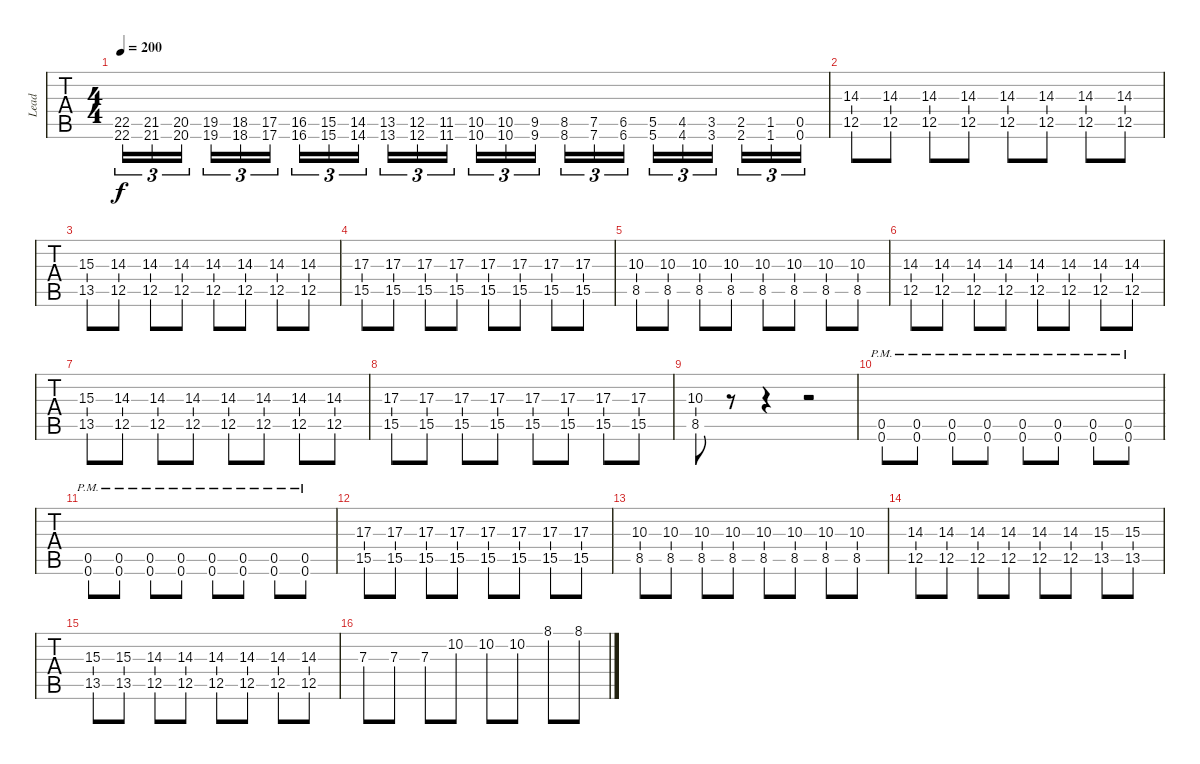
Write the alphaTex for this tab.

\track ("Lead" "Lead") {instrument distortionguitar}
\staff {tabs}
\tuning (D4 A3 F3 C3 G2 C2) {hide}
\ts (4 4)
\tempo 200
\clef g2
\ks c
(22.5 22.6).16{tu (3 2) dy f volume 16 instrument guitarfretnoise} (21.5 21.6).16{tu (3 2)} (20.5 20.6).16{tu (3 2) beam splitsecondary} (19.5 19.6).16{tu (3 2)} (18.5 18.6).16{tu (3 2)} (17.5 17.6).16{tu (3 2)} (16.5 16.6).16{tu (3 2)} (15.5 15.6).16{tu (3 2)} (14.5 14.6).16{tu (3 2) beam splitsecondary} (13.5 13.6).16{tu (3 2)} (12.5 12.6).16{tu (3 2)} (11.5 11.6).16{tu (3 2)} (10.5 10.6).16{tu (3 2)} (10.5 10.6).16{tu (3 2)} (9.5 9.6).16{tu (3 2) beam splitsecondary} (8.5 8.6).16{tu (3 2)} (7.5 7.6).16{tu (3 2)} (6.5 6.6).16{tu (3 2)} (5.5 5.6).16{tu (3 2)} (4.5 4.6).16{tu (3 2)} (3.5 3.6).16{tu (3 2) beam splitsecondary} (2.5 2.6).16{tu (3 2)} (1.5 1.6).16{tu (3 2)} (0.5 0.6).16{tu (3 2)} |
(14.3 12.5).8{instrument distortionguitar} (14.3 12.5).8 (14.3 12.5).8 (14.3 12.5).8 (14.3 12.5).8 (14.3 12.5).8 (14.3 12.5).8 (14.3 12.5).8 |
(15.3 13.5).8 (14.3 12.5).8 (14.3 12.5).8 (14.3 12.5).8 (14.3 12.5).8 (14.3 12.5).8 (14.3 12.5).8 (14.3 12.5).8 |
(17.3 15.5).8 (17.3 15.5).8 (17.3 15.5).8 (17.3 15.5).8 (17.3 15.5).8 (17.3 15.5).8 (17.3 15.5).8 (17.3 15.5).8 |
(10.3 8.5).8 (10.3 8.5).8 (10.3 8.5).8 (10.3 8.5).8 (10.3 8.5).8 (10.3 8.5).8 (10.3 8.5).8 (10.3 8.5).8 |
(14.3 12.5).8 (14.3 12.5).8 (14.3 12.5).8 (14.3 12.5).8 (14.3 12.5).8 (14.3 12.5).8 (14.3 12.5).8 (14.3 12.5).8 |
(15.3 13.5).8 (14.3 12.5).8 (14.3 12.5).8 (14.3 12.5).8 (14.3 12.5).8 (14.3 12.5).8 (14.3 12.5).8 (14.3 12.5).8 |
(17.3 15.5).8 (17.3 15.5).8 (17.3 15.5).8 (17.3 15.5).8 (17.3 15.5).8 (17.3 15.5).8 (17.3 15.5).8 (17.3 15.5).8 |
(10.3 8.5).8 r.8 r.4 r.2 |
(0.5{pm} 0.6{pm}).8 (0.5{pm} 0.6{pm}).8 (0.5{pm} 0.6{pm}).8 (0.5{pm} 0.6{pm}).8 (0.5{pm} 0.6{pm}).8 (0.5{pm} 0.6{pm}).8 (0.5{pm} 0.6{pm}).8 (0.5{pm} 0.6{pm}).8 |
(0.5{pm} 0.6{pm}).8 (0.5{pm} 0.6{pm}).8 (0.5{pm} 0.6{pm}).8 (0.5{pm} 0.6{pm}).8 (0.5{pm} 0.6{pm}).8 (0.5{pm} 0.6{pm}).8 (0.5{pm} 0.6{pm}).8 (0.5{pm} 0.6{pm}).8 |
(17.3 15.5).8 (17.3 15.5).8 (17.3 15.5).8 (17.3 15.5).8 (17.3 15.5).8 (17.3 15.5).8 (17.3 15.5).8 (17.3 15.5).8 |
(10.3 8.5).8 (10.3 8.5).8 (10.3 8.5).8 (10.3 8.5).8 (10.3 8.5).8 (10.3 8.5).8 (10.3 8.5).8 (10.3 8.5).8 |
(14.3 12.5).8 (14.3 12.5).8 (14.3 12.5).8 (14.3 12.5).8 (14.3 12.5).8 (14.3 12.5).8 (15.3 13.5).8 (15.3 13.5).8 |
(15.3 13.5).8 (15.3 13.5).8 (14.3 12.5).8 (14.3 12.5).8 (14.3 12.5).8 (14.3 12.5).8 (14.3 12.5).8 (14.3 12.5).8 |
7.3.8 7.3.8 7.3.8 10.2.8 10.2.8 10.2.8 8.1.8 8.1.8
